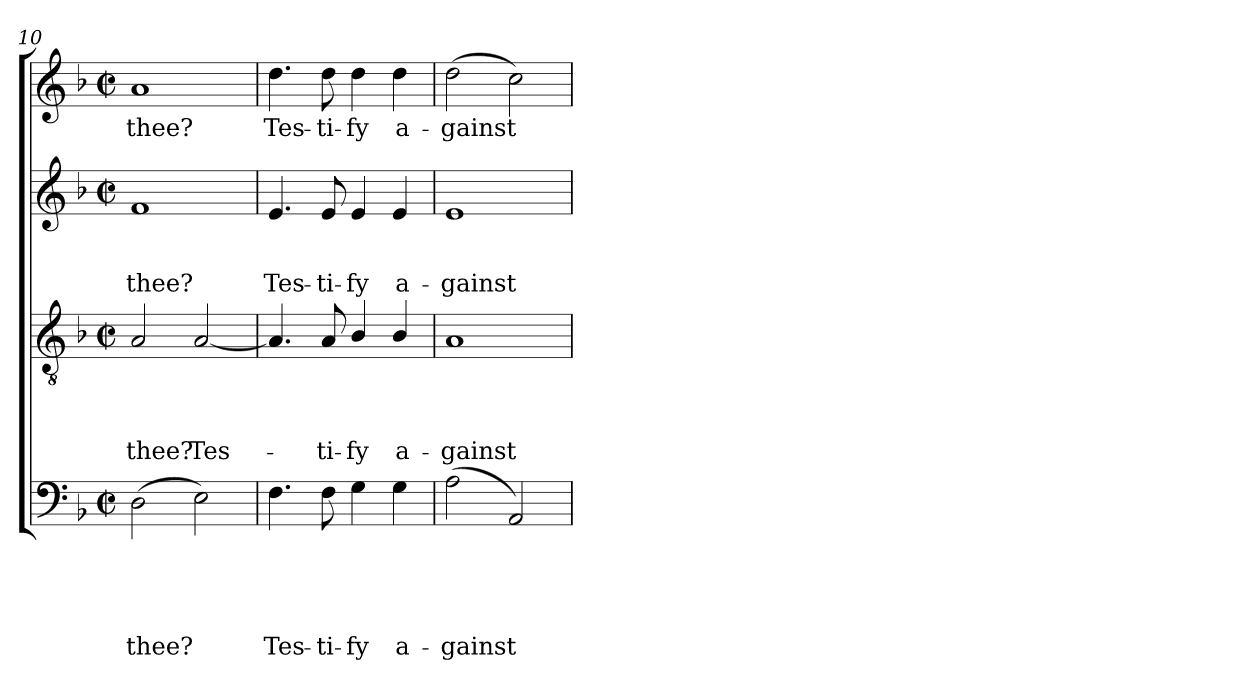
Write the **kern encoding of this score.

**kern	**text	**text	**text	**text	**text	**kern	**text	**text	**text	**text	**kern	**text	**text	**text	**kern	**text
*part4	*part4	*part4	*part4	*part4	*part4	*part3	*part3	*part3	*part3	*part3	*part2	*part2	*part2	*part2	*part1	*part1
*staff4	*staff4	*staff4	*staff4	*staff4	*staff4	*staff3	*staff3	*staff3	*staff3	*staff3	*staff2	*staff2	*staff2	*staff2	*staff1	*staff1
*clefF4	*	*	*	*	*	*clefGv2	*	*	*	*	*clefG2	*	*	*	*clefG2	*
*k[b-]	*	*	*	*	*	*k[b-]	*	*	*	*	*k[b-]	*	*	*	*k[b-]	*
*F:	*	*	*	*	*	*F:	*	*	*	*	*F:	*	*	*	*F:	*
*M2/2	*	*	*	*	*	*M2/2	*	*	*	*	*M2/2	*	*	*	*M2/2	*
*met(c|)	*	*	*	*	*	*met(c|)	*	*	*	*	*met(c|)	*	*	*	*met(c|)	*
=10	=10	=10	=10	=10	=10	=10	=10	=10	=10	=10	=10	=10	=10	=10	=10	=10
!	!	!	!	!	!LO:LY:b	!	!	!	!	!LO:LY:b	!	!	!	!LO:LY:b	!	!LO:LY:b
(>2D\	.	.	.	.	thee?	2A/	.	.	.	thee?	1f	.	.	thee?	1a	thee?
!	!	!	!	!	!	!	!	!	!	!LO:LY:b	!	!	!	!	!	!
2E\)	.	.	.	.	.	[<2A/	.	.	.	Tes-	.	.	.	.	.	.
=11	=11	=11	=11	=11	=11	=11	=11	=11	=11	=11	=11	=11	=11	=11	=11	=11
!	!	!	!	!	!LO:LY:b	!	!	!	!	!	!	!	!	!LO:LY:b	!	!LO:LY:b
4.F\	.	.	.	.	Tes-	4.A/]	.	.	.	.	4.e/	.	.	Tes-	4.dd\	Tes-
!	!	!	!	!	!LO:LY:b	!	!	!	!	!LO:LY:b	!	!	!	!LO:LY:b	!	!LO:LY:b
8F\	.	.	.	.	-ti-	8A/	.	.	.	-ti-	8e/	.	.	-ti-	8dd\	-ti-
!	!	!	!	!	!LO:LY:b	!	!	!	!	!LO:LY:b	!	!	!	!LO:LY:b	!	!LO:LY:b
4G\	.	.	.	.	-fy	4B-/	.	.	.	-fy	4e/	.	.	-fy	4dd\	-fy
!	!	!	!	!	!LO:LY:b	!	!	!	!	!LO:LY:b	!	!	!	!LO:LY:b	!	!LO:LY:b
4G\	.	.	.	.	a-	4B-/	.	.	.	a-	4e/	.	.	a-	4dd\	a-
=12	=12	=12	=12	=12	=12	=12	=12	=12	=12	=12	=12	=12	=12	=12	=12	=12
!	!	!	!	!	!LO:LY:b	!	!	!	!	!LO:LY:b	!	!	!	!LO:LY:b	!	!LO:LY:b
(>2A\	.	.	.	.	-gainst	1A	.	.	.	-gainst	1e	.	.	-gainst	(>2dd\	-gainst
2AA/)	.	.	.	.	.	.	.	.	.	.	.	.	.	.	2cc\)	.
=	=	=	=	=	=	=	=	=	=	=	=	=	=	=	=	=
*-	*-	*-	*-	*-	*-	*-	*-	*-	*-	*-	*-	*-	*-	*-	*-	*-
